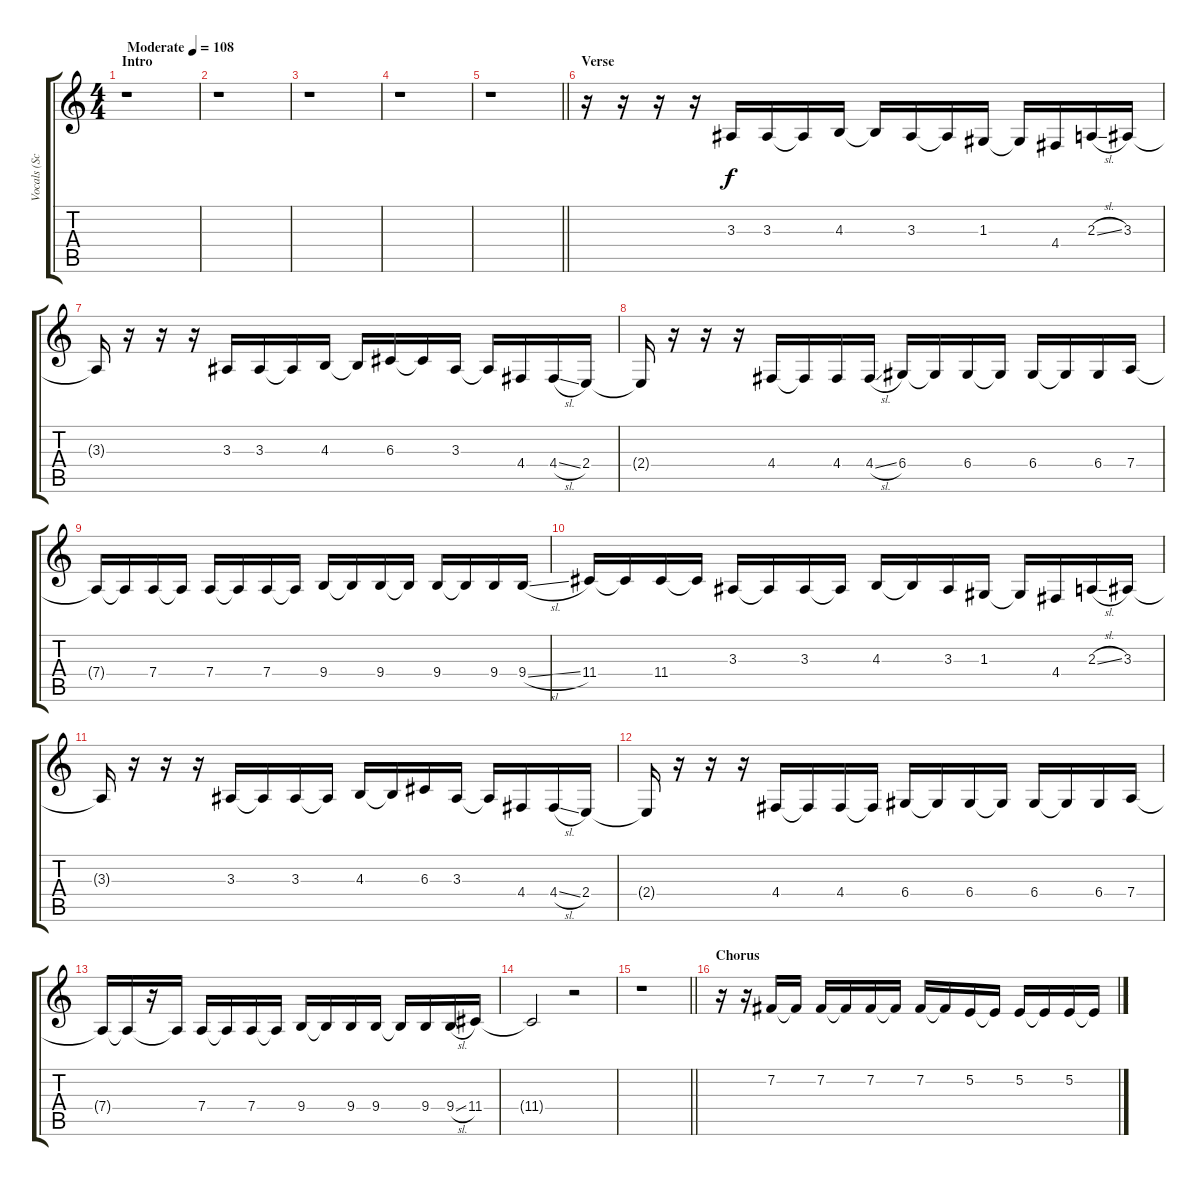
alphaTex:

\track ("Vocals (Scott Weiland)" "Vocals (Sc") {instrument lead2sawtooth}
\staff {score tabs}
\tuning (E4 B3 G3 D3 A2 E2) {hide}
\ts (4 4)
\section ("" "Intro")
\tempo (108 "Moderate")
\clef g2
\ks c
r.1{dy f instrument lead2sawtooth} |
r.1 |
r.1 |
r.1 |
\barLineRight lightlight
r.1 |
\section ("" "Verse")
r.16 r.16 r.16 r.16 3.3.16 3.3.16 3.3{t}.16 4.3.16 4.3{t}.16 3.3.16 3.3{t}.16 1.3.16 1.3{t}.16 4.4.16 2.3{sl}.16 3.3.16 |
3.3{t}.16 r.16 r.16 r.16 3.3.16 3.3.16 3.3{t}.16 4.3.16 4.3{t}.16 6.3.16 6.3{t}.16 3.3.16 3.3{t}.16 4.4.16 4.4{sl}.16 2.4.16 |
2.4{t}.16 r.16 r.16 r.16 4.4.16 4.4{t}.16 4.4.16 4.4{sl}.16 6.4.16 6.4{t}.16 6.4.16 6.4{t}.16 6.4.16 6.4{t}.16 6.4.16 7.4.16 |
7.4{t}.16 7.4{t}.16 7.4.16 7.4{t}.16 7.4.16 7.4{t}.16 7.4.16 7.4{t}.16 9.4.16 9.4{t}.16 9.4.16 9.4{t}.16 9.4.16 9.4{t}.16 9.4.16 9.4{sl}.16 |
11.4.16 11.4{t}.16 11.4.16 11.4{t}.16 3.3.16 3.3{t}.16 3.3.16 3.3{t}.16 4.3.16 4.3{t}.16 3.3.16 1.3.16 1.3{t}.16 4.4.16 2.3{sl}.16 3.3.16 |
3.3{t}.16 r.16 r.16 r.16 3.3.16 3.3{t}.16 3.3.16 3.3{t}.16 4.3.16 4.3{t}.16 6.3.16 3.3.16 3.3{t}.16 4.4.16 4.4{sl}.16 2.4.16 |
2.4{t}.16 r.16 r.16 r.16 4.4.16 4.4{t}.16 4.4.16 4.4{t}.16 6.4.16 6.4{t}.16 6.4.16 6.4{t}.16 6.4.16 6.4{t}.16 6.4.16 7.4.16 |
7.4{t}.16 7.4{t}.16 r.16 7.4{t}.16 7.4.16 7.4{t}.16 7.4.16 7.4{t}.16 9.4.16 9.4{t}.16 9.4.16 9.4.16 9.4{t}.16 9.4.16 9.4{sl}.16 11.4.16 |
11.4{t}.2 r.2 |
\barLineRight lightlight
r.1 |
\section ("" "Chorus")
r.16 r.16 7.2.16 7.2{t}.16 7.2.16 7.2{t}.16 7.2.16 7.2{t}.16 7.2.16 7.2{t}.16 5.2.16 5.2{t}.16 5.2.16 5.2{t}.16 5.2.16 5.2{t}.16
